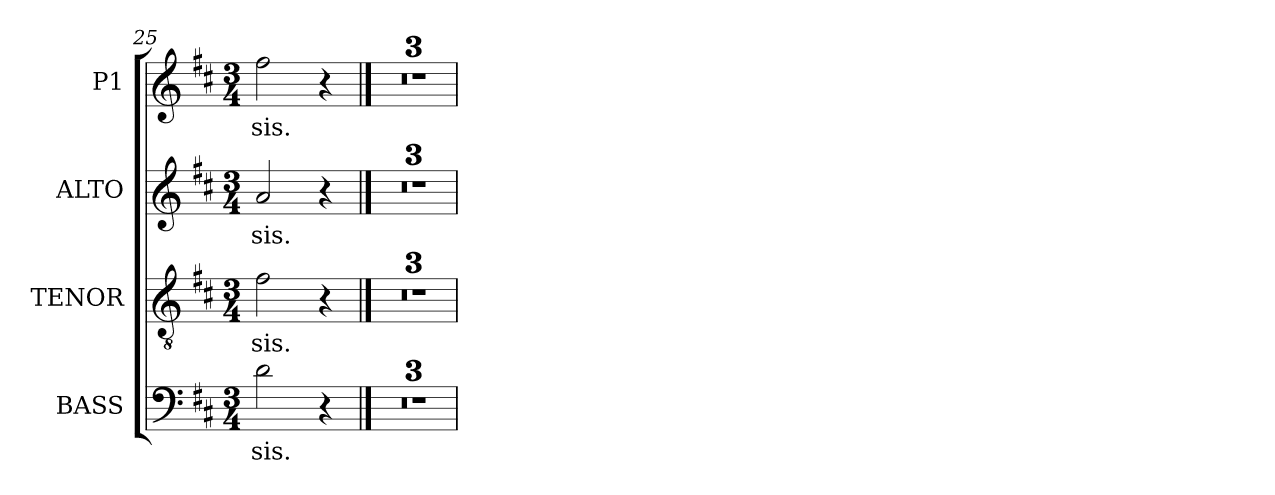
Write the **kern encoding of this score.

**kern	**text	**kern	**text	**kern	**text	**kern	**text
*part4	*part4	*part3	*part3	*part2	*part2	*part1	*part1
*staff4	*staff4	*staff3	*staff3	*staff2	*staff2	*staff1	*staff1
*I"BASS	*	*I"TENOR	*	*I"ALTO	*	*I"P1	*
*clefF4	*	*clefGv2	*	*clefG2	*	*clefG2	*
*	*	*ITrd7c12	*	*	*	*	*
*k[f#c#]	*	*k[f#c#]	*	*k[f#c#]	*	*k[f#c#]	*
*D:	*	*D:	*	*D:	*	*D:	*
*M3/4	*	*M3/4	*	*M3/4	*	*M3/4	*
=25	=25	=25	=25	=25	=25	=25	=25
!	!LO:LY:b:color=#000000	!	!	!	!	!	!
!	!	!	!LO:LY:b:color=#000000	!	!	!	!
!	!	!	!	!	!LO:LY:b:color=#000000	!	!
!	!	!	!	!	!	!	!LO:LY:b:color=#000000
2di\	-sis.	2F#i\	-sis.	2ai/	-sis.	2ff#i\	-sis.
4r	.	4r	.	4r	.	4r	.
!!LO:LB:g=z
==26	==26	==26	==26	==26	==26	==26	==26
*k[]	*	*k[]	*	*k[]	*	*k[]	*
2.r	.	2.r	.	2.r	.	2.r	.
=27	=27	=27	=27	=27	=27	=27	=27
2.r	.	2.r	.	2.r	.	2.r	.
=28	=28	=28	=28	=28	=28	=28	=28
2.r	.	2.r	.	2.r	.	2.r	.
=	=	=	=	=	=	=	=
*-	*-	*-	*-	*-	*-	*-	*-
